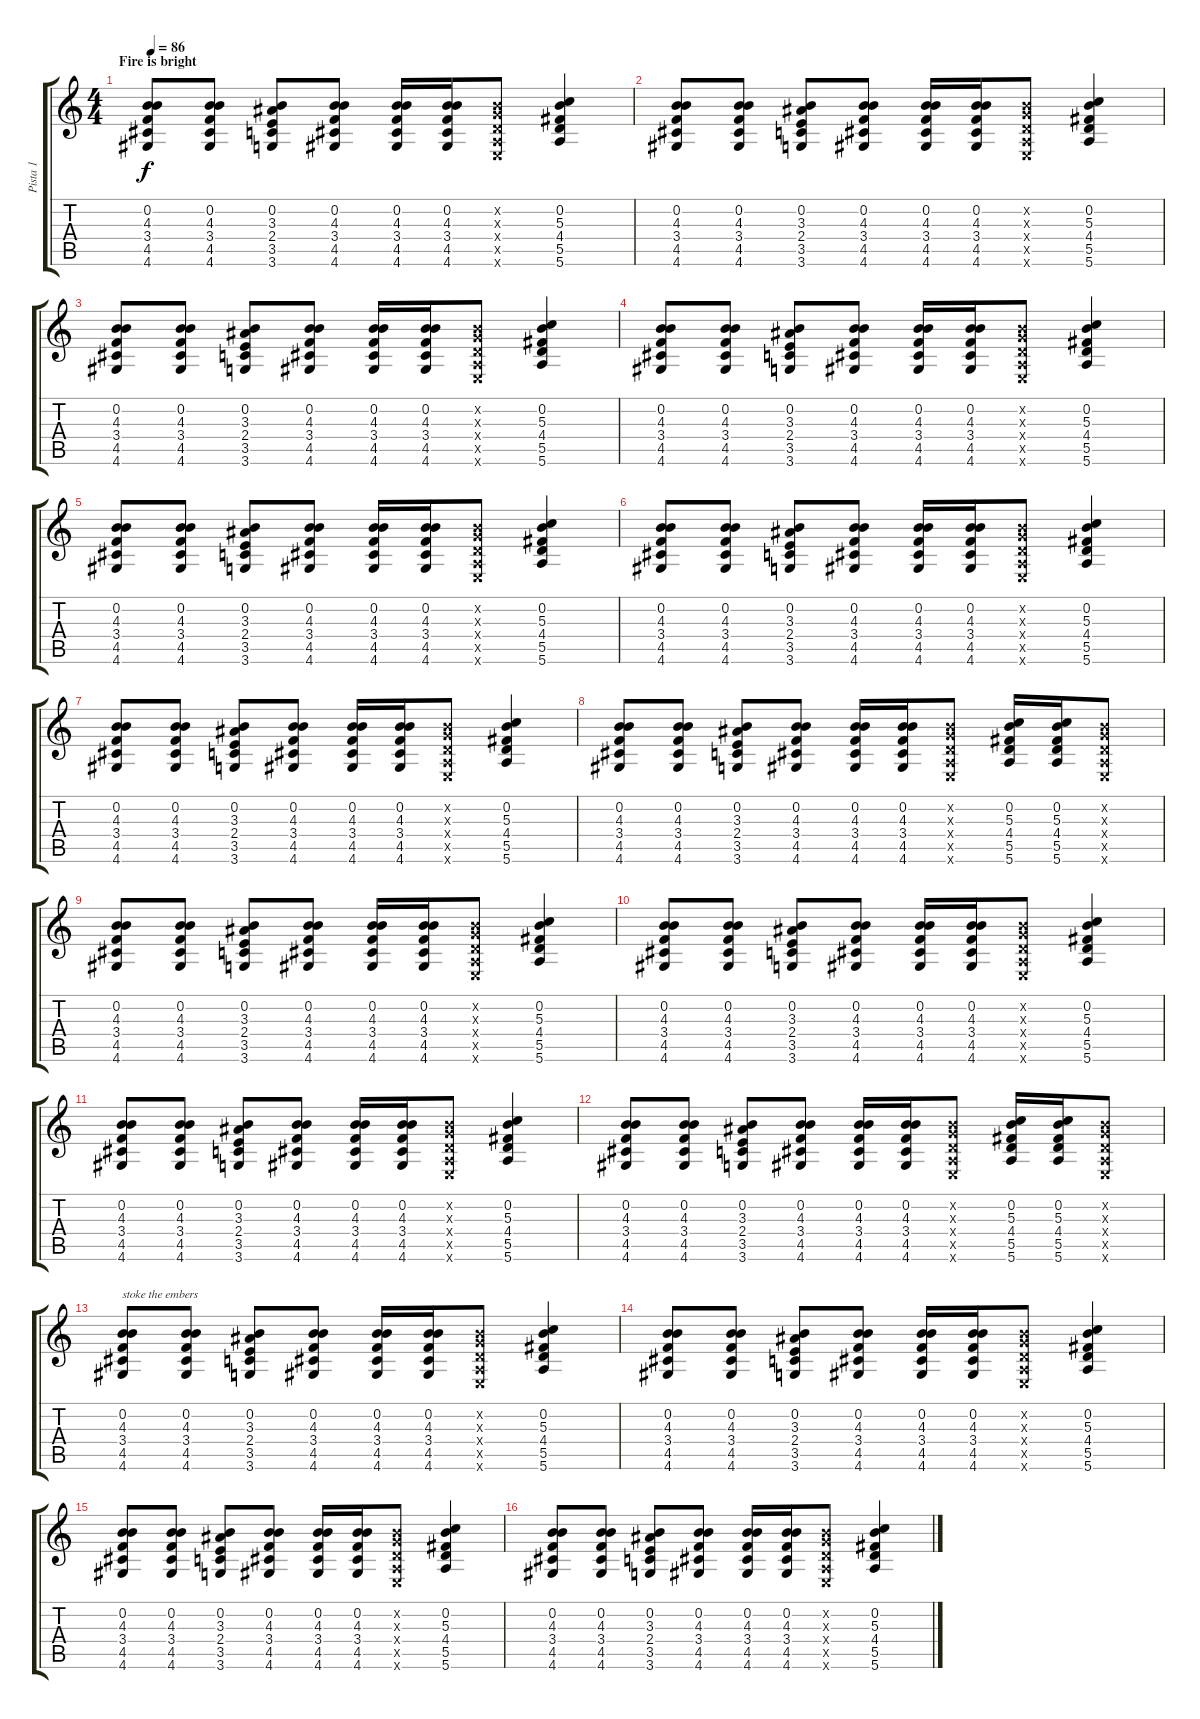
\track ("Pista 1" "Pista 1") {instrument acousticguitarnylon}
\staff {score tabs}
\tuning (E4 B3 G3 D3 A2 E2) {hide}
\ts (4 4)
\section ("" "Fire is bright")
\tempo 86
\clef g2
\ks c
(0.2 4.3 3.4 4.5 4.6).8{dy f} (0.2 4.3 3.4 4.5 4.6).8 (0.2 3.3 2.4 3.5 3.6).8 (0.2 4.3 3.4 4.5 4.6).8 (0.2 4.3 3.4 4.5 4.6).16 (0.2 4.3 3.4 4.5 4.6).16 (0.2{x} 0.3{x} 0.4{x} 0.5{x} 0.6{x}).8 (0.2 5.3 4.4 5.5 5.6).4 |
(0.2 4.3 3.4 4.5 4.6).8 (0.2 4.3 3.4 4.5 4.6).8 (0.2 3.3 2.4 3.5 3.6).8 (0.2 4.3 3.4 4.5 4.6).8 (0.2 4.3 3.4 4.5 4.6).16 (0.2 4.3 3.4 4.5 4.6).16 (0.2{x} 0.3{x} 0.4{x} 0.5{x} 0.6{x}).8 (0.2 5.3 4.4 5.5 5.6).4 |
(0.2 4.3 3.4 4.5 4.6).8 (0.2 4.3 3.4 4.5 4.6).8 (0.2 3.3 2.4 3.5 3.6).8 (0.2 4.3 3.4 4.5 4.6).8 (0.2 4.3 3.4 4.5 4.6).16 (0.2 4.3 3.4 4.5 4.6).16 (0.2{x} 0.3{x} 0.4{x} 0.5{x} 0.6{x}).8 (0.2 5.3 4.4 5.5 5.6).4 |
(0.2 4.3 3.4 4.5 4.6).8 (0.2 4.3 3.4 4.5 4.6).8 (0.2 3.3 2.4 3.5 3.6).8 (0.2 4.3 3.4 4.5 4.6).8 (0.2 4.3 3.4 4.5 4.6).16 (0.2 4.3 3.4 4.5 4.6).16 (0.2{x} 0.3{x} 0.4{x} 0.5{x} 0.6{x}).8 (0.2 5.3 4.4 5.5 5.6).4 |
(0.2 4.3 3.4 4.5 4.6).8 (0.2 4.3 3.4 4.5 4.6).8 (0.2 3.3 2.4 3.5 3.6).8 (0.2 4.3 3.4 4.5 4.6).8 (0.2 4.3 3.4 4.5 4.6).16 (0.2 4.3 3.4 4.5 4.6).16 (0.2{x} 0.3{x} 0.4{x} 0.5{x} 0.6{x}).8 (0.2 5.3 4.4 5.5 5.6).4 |
(0.2 4.3 3.4 4.5 4.6).8 (0.2 4.3 3.4 4.5 4.6).8 (0.2 3.3 2.4 3.5 3.6).8 (0.2 4.3 3.4 4.5 4.6).8 (0.2 4.3 3.4 4.5 4.6).16 (0.2 4.3 3.4 4.5 4.6).16 (0.2{x} 0.3{x} 0.4{x} 0.5{x} 0.6{x}).8 (0.2 5.3 4.4 5.5 5.6).4 |
(0.2 4.3 3.4 4.5 4.6).8 (0.2 4.3 3.4 4.5 4.6).8 (0.2 3.3 2.4 3.5 3.6).8 (0.2 4.3 3.4 4.5 4.6).8 (0.2 4.3 3.4 4.5 4.6).16 (0.2 4.3 3.4 4.5 4.6).16 (0.2{x} 0.3{x} 0.4{x} 0.5{x} 0.6{x}).8 (0.2 5.3 4.4 5.5 5.6).4 |
(0.2 4.3 3.4 4.5 4.6).8 (0.2 4.3 3.4 4.5 4.6).8 (0.2 3.3 2.4 3.5 3.6).8 (0.2 4.3 3.4 4.5 4.6).8 (0.2 4.3 3.4 4.5 4.6).16 (0.2 4.3 3.4 4.5 4.6).16 (0.2{x} 0.3{x} 0.4{x} 0.5{x} 0.6{x}).8 (0.2 5.3 4.4 5.5 5.6).16 (0.2 5.3 4.4 5.5 5.6).16 (0.2{x} 0.3{x} 0.4{x} 0.5{x} 0.6{x}).8 |
(0.2 4.3 3.4 4.5 4.6).8 (0.2 4.3 3.4 4.5 4.6).8 (0.2 3.3 2.4 3.5 3.6).8 (0.2 4.3 3.4 4.5 4.6).8 (0.2 4.3 3.4 4.5 4.6).16 (0.2 4.3 3.4 4.5 4.6).16 (0.2{x} 0.3{x} 0.4{x} 0.5{x} 0.6{x}).8 (0.2 5.3 4.4 5.5 5.6).4 |
(0.2 4.3 3.4 4.5 4.6).8 (0.2 4.3 3.4 4.5 4.6).8 (0.2 3.3 2.4 3.5 3.6).8 (0.2 4.3 3.4 4.5 4.6).8 (0.2 4.3 3.4 4.5 4.6).16 (0.2 4.3 3.4 4.5 4.6).16 (0.2{x} 0.3{x} 0.4{x} 0.5{x} 0.6{x}).8 (0.2 5.3 4.4 5.5 5.6).4 |
(0.2 4.3 3.4 4.5 4.6).8 (0.2 4.3 3.4 4.5 4.6).8 (0.2 3.3 2.4 3.5 3.6).8 (0.2 4.3 3.4 4.5 4.6).8 (0.2 4.3 3.4 4.5 4.6).16 (0.2 4.3 3.4 4.5 4.6).16 (0.2{x} 0.3{x} 0.4{x} 0.5{x} 0.6{x}).8 (0.2 5.3 4.4 5.5 5.6).4 |
(0.2 4.3 3.4 4.5 4.6).8 (0.2 4.3 3.4 4.5 4.6).8 (0.2 3.3 2.4 3.5 3.6).8 (0.2 4.3 3.4 4.5 4.6).8 (0.2 4.3 3.4 4.5 4.6).16 (0.2 4.3 3.4 4.5 4.6).16 (0.2{x} 0.3{x} 0.4{x} 0.5{x} 0.6{x}).8 (0.2 5.3 4.4 5.5 5.6).16 (0.2 5.3 4.4 5.5 5.6).16 (0.2{x} 0.3{x} 0.4{x} 0.5{x} 0.6{x}).8 |
(0.2 4.3 3.4 4.5 4.6).8{txt "stoke the embers"} (0.2 4.3 3.4 4.5 4.6).8 (0.2 3.3 2.4 3.5 3.6).8 (0.2 4.3 3.4 4.5 4.6).8 (0.2 4.3 3.4 4.5 4.6).16 (0.2 4.3 3.4 4.5 4.6).16 (0.2{x} 0.3{x} 0.4{x} 0.5{x} 0.6{x}).8 (0.2 5.3 4.4 5.5 5.6).4 |
(0.2 4.3 3.4 4.5 4.6).8 (0.2 4.3 3.4 4.5 4.6).8 (0.2 3.3 2.4 3.5 3.6).8 (0.2 4.3 3.4 4.5 4.6).8 (0.2 4.3 3.4 4.5 4.6).16 (0.2 4.3 3.4 4.5 4.6).16 (0.2{x} 0.3{x} 0.4{x} 0.5{x} 0.6{x}).8 (0.2 5.3 4.4 5.5 5.6).4 |
(0.2 4.3 3.4 4.5 4.6).8 (0.2 4.3 3.4 4.5 4.6).8 (0.2 3.3 2.4 3.5 3.6).8 (0.2 4.3 3.4 4.5 4.6).8 (0.2 4.3 3.4 4.5 4.6).16 (0.2 4.3 3.4 4.5 4.6).16 (0.2{x} 0.3{x} 0.4{x} 0.5{x} 0.6{x}).8 (0.2 5.3 4.4 5.5 5.6).4 |
(0.2 4.3 3.4 4.5 4.6).8 (0.2 4.3 3.4 4.5 4.6).8 (0.2 3.3 2.4 3.5 3.6).8 (0.2 4.3 3.4 4.5 4.6).8 (0.2 4.3 3.4 4.5 4.6).16 (0.2 4.3 3.4 4.5 4.6).16 (0.2{x} 0.3{x} 0.4{x} 0.5{x} 0.6{x}).8 (0.2 5.3 4.4 5.5 5.6).4
